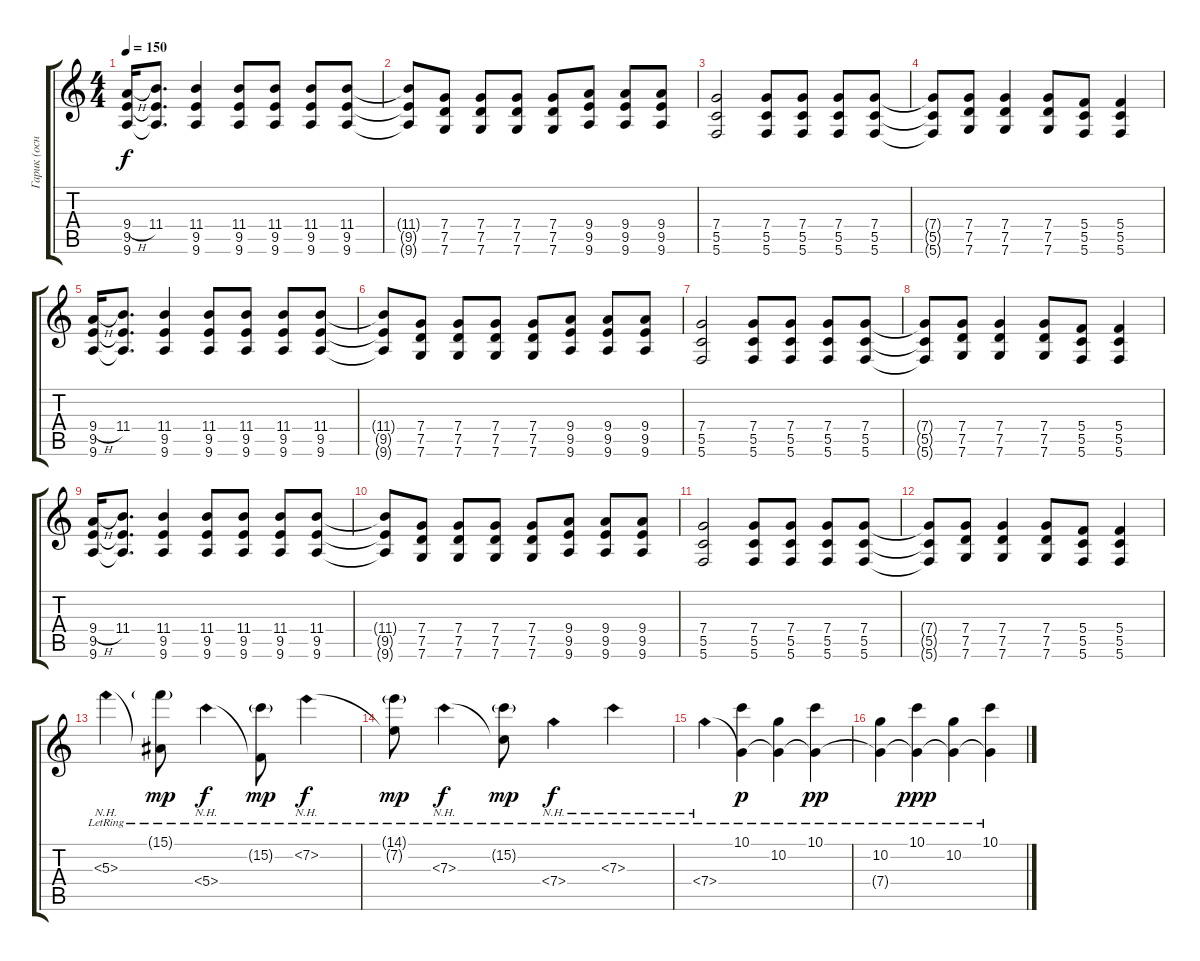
\track ("Гарик (основа)" "Гарик (осн") {instrument electricguitarclean}
\staff {score tabs}
\tuning (D4 A3 F3 C3 G2 C2) {hide}
\ts (4 4)
\tempo 150
\clef g2
\ks c
(9.4{h} 9.5 9.6).16{dy f} (11.4 9.5{t} 9.6{t}).8{d} (11.4 9.5 9.6).4 (11.4 9.5 9.6).8 (11.4 9.5 9.6).8 (11.4 9.5 9.6).8 (11.4 9.5 9.6).8 |
(11.4{t} 9.5{t} 9.6{t}).8 (7.4 7.5 7.6).8 (7.4 7.5 7.6).8 (7.4 7.5 7.6).8 (7.4 7.5 7.6).8 (9.4 9.5 9.6).8 (9.4 9.5 9.6).8 (9.4 9.5 9.6).8 |
(7.4 5.5 5.6).2 (7.4 5.5 5.6).8 (7.4 5.5 5.6).8 (7.4 5.5 5.6).8 (7.4 5.5 5.6).8 |
(7.4{t} 5.5{t} 5.6{t}).8 (7.4 7.5 7.6).8 (7.4 7.5 7.6).4 (7.4 7.5 7.6).8 (5.4 5.5 5.6).8 (5.4 5.5 5.6).4 |
(9.4{h} 9.5 9.6).16 (11.4 9.5{t} 9.6{t}).8{d} (11.4 9.5 9.6).4 (11.4 9.5 9.6).8 (11.4 9.5 9.6).8 (11.4 9.5 9.6).8 (11.4 9.5 9.6).8 |
(11.4{t} 9.5{t} 9.6{t}).8 (7.4 7.5 7.6).8 (7.4 7.5 7.6).8 (7.4 7.5 7.6).8 (7.4 7.5 7.6).8 (9.4 9.5 9.6).8 (9.4 9.5 9.6).8 (9.4 9.5 9.6).8 |
(7.4 5.5 5.6).2 (7.4 5.5 5.6).8 (7.4 5.5 5.6).8 (7.4 5.5 5.6).8 (7.4 5.5 5.6).8 |
(7.4{t} 5.5{t} 5.6{t}).8 (7.4 7.5 7.6).8 (7.4 7.5 7.6).4 (7.4 7.5 7.6).8 (5.4 5.5 5.6).8 (5.4 5.5 5.6).4 |
(9.4{h} 9.5 9.6).16 (11.4 9.5{t} 9.6{t}).8{d} (11.4 9.5 9.6).4 (11.4 9.5 9.6).8 (11.4 9.5 9.6).8 (11.4 9.5 9.6).8 (11.4 9.5 9.6).8 |
(11.4{t} 9.5{t} 9.6{t}).8 (7.4 7.5 7.6).8 (7.4 7.5 7.6).8 (7.4 7.5 7.6).8 (7.4 7.5 7.6).8 (9.4 9.5 9.6).8 (9.4 9.5 9.6).8 (9.4 9.5 9.6).8 |
(7.4 5.5 5.6).2 (7.4 5.5 5.6).8 (7.4 5.5 5.6).8 (7.4 5.5 5.6).8 (7.4 5.5 5.6).8 |
(7.4{t} 5.5{t} 5.6{t}).8 (7.4 7.5 7.6).8 (7.4 7.5 7.6).4 (7.4 7.5 7.6).8 (5.4 5.5 5.6).8 (5.4 5.5 5.6).4 |
5.3{nh lr}.4 (15.1{g lr} 5.3{t}).8{dy mp} 5.4{nh lr}.4{dy f} (15.2{g lr} 5.4{t}).8{dy mp} 7.2{nh lr}.4{dy f} |
(14.1{g lr} 7.2{t}).8{dy mp} 7.3{nh lr}.4{dy f} (15.2{g lr} 7.3{t}).8{dy mp} 7.4{nh lr}.4{dy f} 7.3{nh lr}.4 |
7.4{nh lr}.4 (10.1{lr} 7.4{t}).4{dy p} (10.2{lr} 7.4{t}).4 (10.1{lr} 7.4{t}).4{dy pp} |
(10.2{lr} 7.4{t}).4 (10.1{lr} 7.4{t}).4{dy ppp} (10.2{lr} 7.4{t}).4 (10.1{lr} 7.4{t}).4
